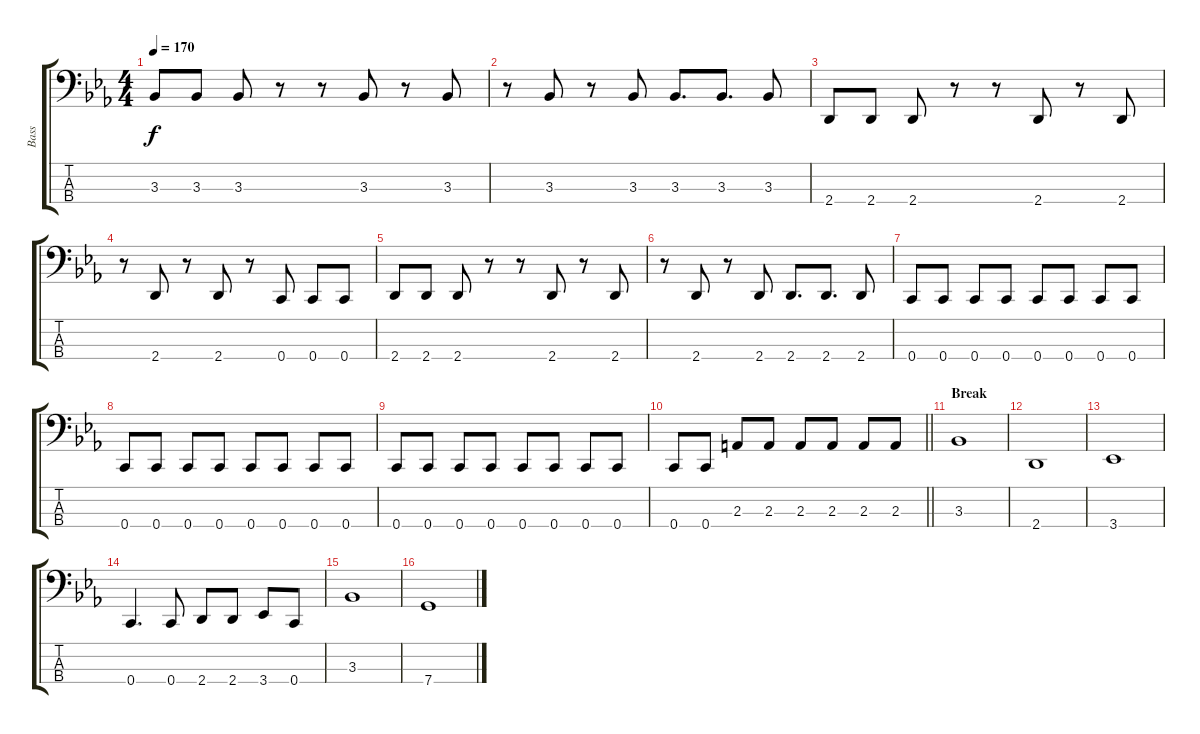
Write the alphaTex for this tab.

\track ("Bass" "Bass") {instrument electricbassfinger}
\staff {score tabs}
\tuning (F2 C2 G1 C1) {hide}
\ts (4 4)
\tempo 170
\clef f4
\ks cminor
3.3.8{dy f} 3.3.8 3.3.8 r.8 r.8 3.3.8 r.8 3.3.8 |
r.8 3.3.8 r.8 3.3.8 3.3.8{d} 3.3.8{d} 3.3.8 |
2.4.8 2.4.8 2.4.8 r.8 r.8 2.4.8 r.8 2.4.8 |
r.8 2.4.8 r.8 2.4.8 r.8 0.4.8 0.4.8 0.4.8 |
2.4.8 2.4.8 2.4.8 r.8 r.8 2.4.8 r.8 2.4.8 |
r.8 2.4.8 r.8 2.4.8 2.4.8{d} 2.4.8{d} 2.4.8 |
0.4.8 0.4.8 0.4.8 0.4.8 0.4.8 0.4.8 0.4.8 0.4.8 |
0.4.8 0.4.8 0.4.8 0.4.8 0.4.8 0.4.8 0.4.8 0.4.8 |
0.4.8 0.4.8 0.4.8 0.4.8 0.4.8 0.4.8 0.4.8 0.4.8 |
\barLineRight lightlight
0.4.8 0.4.8 2.3.8 2.3.8 2.3.8 2.3.8 2.3.8 2.3.8 |
\section ("" "Break")
3.3.1 |
2.4.1 |
3.4.1 |
0.4.4{d} 0.4.8 2.4.8 2.4.8 3.4.8 0.4.8 |
3.3.1 |
7.4.1
